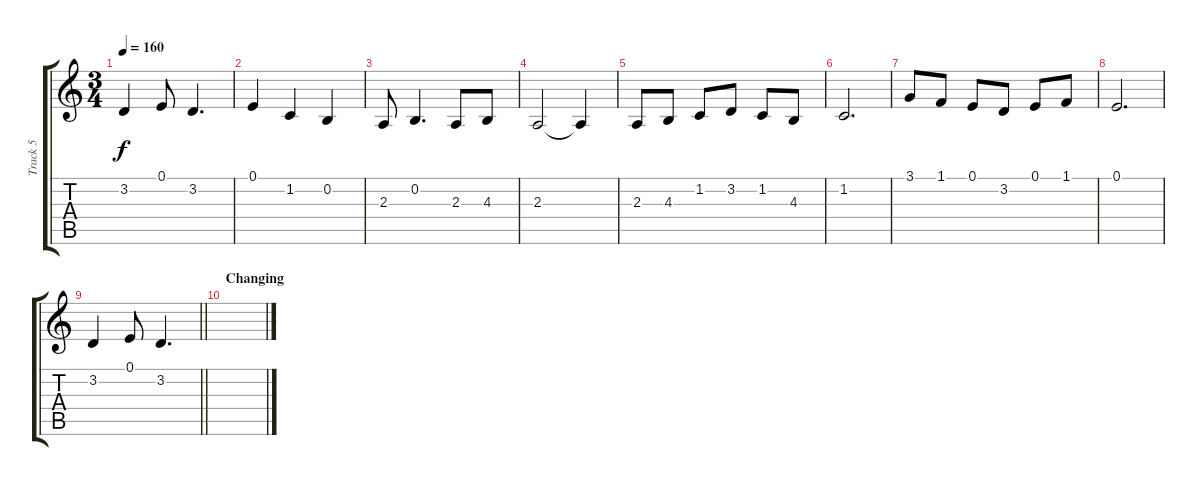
\track ("Track 5" "Track 5") {instrument flute}
\staff {score tabs}
\tuning (E4 B3 G3 D3 A2 E2) {hide}
\ts (3 4)
\tempo 160
\clef g2
\ks c
3.2.4{dy f} 0.1.8 3.2.4{d} |
0.1.4 1.2.4 0.2.4 |
2.3.8 0.2.4{d} 2.3.8 4.3.8 |
2.3.2 2.3{t}.4 |
2.3.8 4.3.8 1.2.8 3.2.8 1.2.8 4.3.8 |
1.2.2{d} |
3.1.8 1.1.8 0.1.8 3.2.8 0.1.8 1.1.8 |
0.1.2{d} |
\barLineRight lightlight
3.2.4 0.1.8 3.2.4{d} |
\section ("" "Changing")
